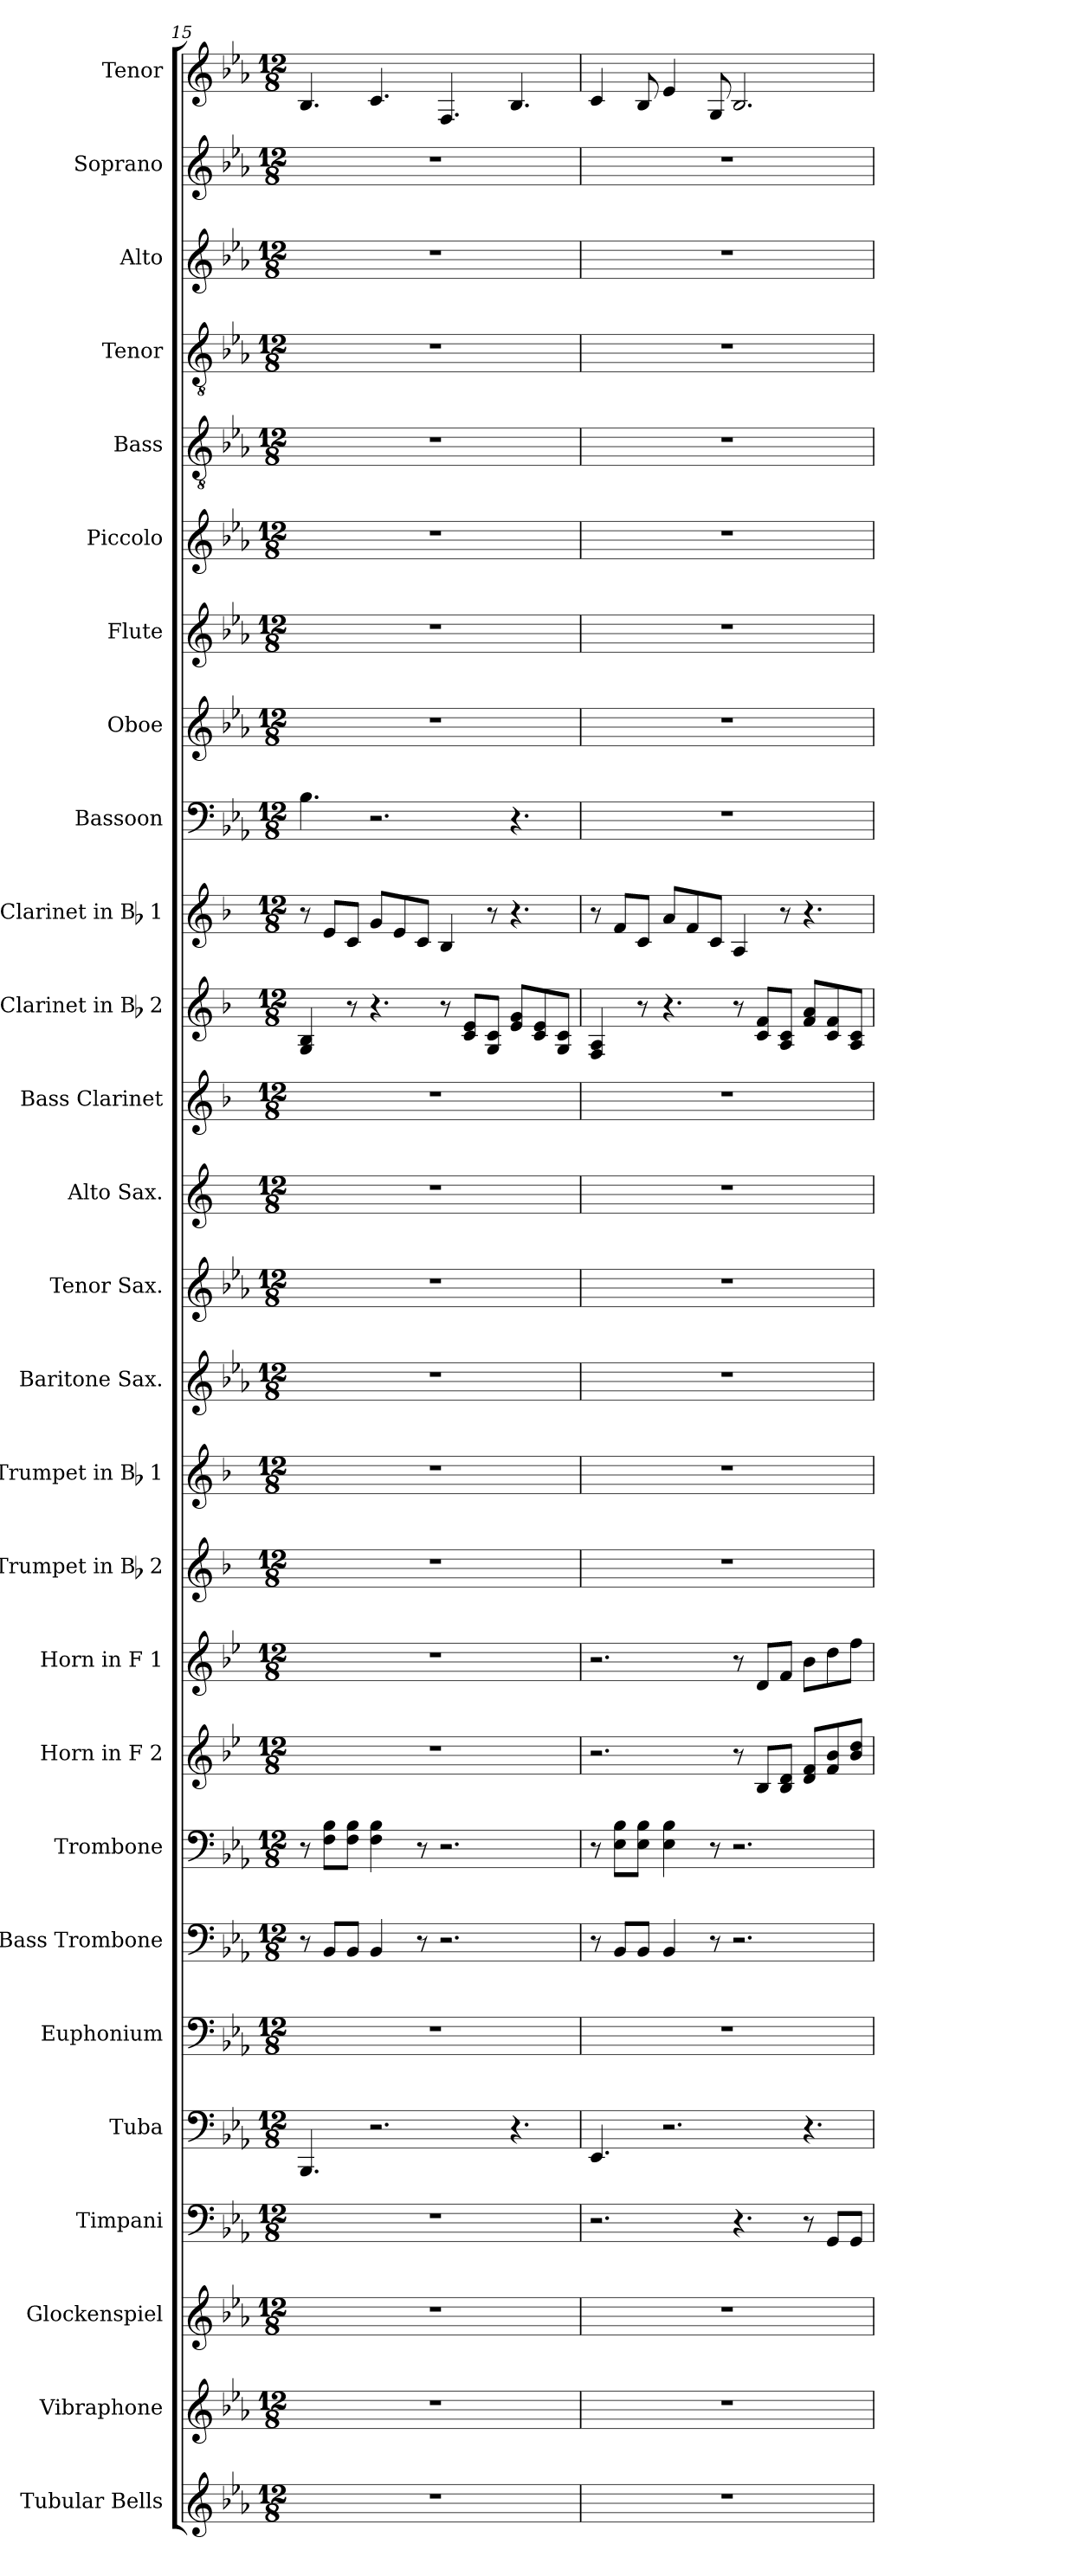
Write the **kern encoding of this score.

**kern	**kern	**kern	**kern	**kern	**kern	**kern	**kern	**kern	**kern	**kern	**kern	**kern	**kern	**kern	**kern	**kern	**kern	**kern	**kern	**kern	**kern	**kern	**kern	**kern	**kern	**kern
*part27	*part26	*part25	*part24	*part23	*part22	*part21	*part20	*part19	*part18	*part17	*part16	*part15	*part14	*part13	*part12	*part11	*part10	*part9	*part8	*part7	*part6	*part5	*part4	*part3	*part2	*part1
*staff27	*staff26	*staff25	*staff24	*staff23	*staff22	*staff21	*staff20	*staff19	*staff18	*staff17	*staff16	*staff15	*staff14	*staff13	*staff12	*staff11	*staff10	*staff9	*staff8	*staff7	*staff6	*staff5	*staff4	*staff3	*staff2	*staff1
*I"Tubular Bells	*I"Vibraphone	*I"Glockenspiel	*I"Timpani	*I"Tuba	*I"Euphonium	*I"Bass Trombone	*I"Trombone	*I"Horn in F 2	*I"Horn in F 1	*I"Trumpet in Bb 2	*I"Trumpet in Bb 1	*I"Baritone Sax.	*I"Tenor Sax.	*I"Alto Sax.	*I"Bass Clarinet	*I"Clarinet in Bb 2	*I"Clarinet in Bb 1	*I"Bassoon	*I"Oboe	*I"Flute	*I"Piccolo	*I"Bass	*I"Tenor	*I"Alto	*I"Soprano	*I"Tenor
*I'Tubular Bells	*I'Vibraphone	*I'Glockenspiel	*I'Timpani	*I'Tuba	*I'Euphonium	*I'Bass Trombone	*I'Trombone	*I'Horn in F 2	*I'Horn in F 1	*I'Trumpet in Bb 2	*I'Trumpet in Bb 1	*I'Baritone Sax.	*I'Tenor Sax.	*I'Alto Sax.	*I'Bass Clarinet	*I'Clarinet in Bb 2	*I'Clarinet in Bb 1	*I'Bassoon	*I'Oboe	*I'Flute	*I'Piccolo	*I'Bass	*I'Tenor	*I'Alto	*I'Soprano	*I'Tenor
*clefG2	*clefG2	*clefG2	*clefF4	*clefF4	*clefF4	*clefF4	*clefF4	*clefG2	*clefG2	*clefG2	*clefG2	*clefG2	*clefG2	*clefG2	*clefG2	*clefG2	*clefG2	*clefF4	*clefG2	*clefG2	*clefG2	*clefGv2	*clefGv2	*clefG2	*clefG2	*clefG2
*	*	*ITrd-14c-24	*	*	*	*	*	*ITrd4c7	*ITrd4c7	*ITrd1c2	*ITrd1c2	*ITrd12c21	*ITrd8c14	*ITrd5c9	*ITrd1c2	*ITrd1c2	*ITrd1c2	*	*	*	*ITrd-7c-12	*ITrd7c12	*ITrd7c12	*	*	*
*k[b-e-a-]	*k[b-e-a-]	*k[b-e-a-]	*k[b-e-a-]	*k[b-e-a-]	*k[b-e-a-]	*k[b-e-a-]	*k[b-e-a-]	*k[b-e-a-]	*k[b-e-a-]	*k[b-e-a-]	*k[b-e-a-]	*k[b-e-a-]	*k[b-e-a-]	*k[b-e-a-]	*k[b-e-a-]	*k[b-e-a-]	*k[b-e-a-]	*k[b-e-a-]	*k[b-e-a-]	*k[b-e-a-]	*k[b-e-a-]	*k[b-e-a-]	*k[b-e-a-]	*k[b-e-a-]	*k[b-e-a-]	*k[b-e-a-]
*E-:	*E-:	*E-:	*E-:	*E-:	*E-:	*E-:	*E-:	*E-:	*E-:	*E-:	*E-:	*E-:	*E-:	*E-:	*E-:	*E-:	*E-:	*E-:	*E-:	*E-:	*E-:	*E-:	*E-:	*E-:	*E-:	*E-:
*M12/8	*M12/8	*M12/8	*M12/8	*M12/8	*M12/8	*M12/8	*M12/8	*M12/8	*M12/8	*M12/8	*M12/8	*M12/8	*M12/8	*M12/8	*M12/8	*M12/8	*M12/8	*M12/8	*M12/8	*M12/8	*M12/8	*M12/8	*M12/8	*M12/8	*M12/8	*M12/8
=15	=15	=15	=15	=15	=15	=15	=15	=15	=15	=15	=15	=15	=15	=15	=15	=15	=15	=15	=15	=15	=15	=15	=15	=15	=15	=15
!LO:N:vis=1	!LO:N:vis=1	!LO:N:vis=1	!LO:N:vis=1	!	!LO:N:vis=1	!	!	!LO:N:vis=1	!LO:N:vis=1	!LO:N:vis=1	!LO:N:vis=1	!LO:N:vis=1	!LO:N:vis=1	!LO:N:vis=1	!LO:N:vis=1	!	!	!	!LO:N:vis=1	!LO:N:vis=1	!LO:N:vis=1	!LO:N:vis=1	!LO:N:vis=1	!LO:N:vis=1	!LO:N:vis=1	!
1.r	1.r	1.r	1.r	4.BBB-i/	1.r	8r	8r	1.r	1.r	1.r	1.r	1.r	1.r	1.r	1.r	4Fi/ 4A-i	8r	4.B-i\	1.r	1.r	1.r	1.r	1.r	1.r	1.r	4.B-i/
.	.	.	.	.	.	8BB-i/L	8Fi\ 8B-iL	.	.	.	.	.	.	.	.	.	8di/L	.	.	.	.	.	.	.	.	.
.	.	.	.	.	.	8BB-i/J	8Fi\ 8B-iJ	.	.	.	.	.	.	.	.	8r	8B-i/J	.	.	.	.	.	.	.	.	.
.	.	.	.	2.r	.	4BB-i/	4Fi\ 4B-i	.	.	.	.	.	.	.	.	4.r	8fi/L	2.r	.	.	.	.	.	.	.	4.ci/
.	.	.	.	.	.	.	.	.	.	.	.	.	.	.	.	.	8di/	.	.	.	.	.	.	.	.	.
.	.	.	.	.	.	8r	8r	.	.	.	.	.	.	.	.	.	8B-i/J	.	.	.	.	.	.	.	.	.
.	.	.	.	.	.	2.r	2.r	.	.	.	.	.	.	.	.	8r	4A-i/	.	.	.	.	.	.	.	.	4.Fi/
.	.	.	.	.	.	.	.	.	.	.	.	.	.	.	.	8B-i/ 8diL	.	.	.	.	.	.	.	.	.	.
.	.	.	.	.	.	.	.	.	.	.	.	.	.	.	.	8Fi/ 8B-iJ	8r	.	.	.	.	.	.	.	.	.
.	.	.	.	4.r	.	.	.	.	.	.	.	.	.	.	.	8di/ 8fiL	4.r	4.r	.	.	.	.	.	.	.	4.B-i/
.	.	.	.	.	.	.	.	.	.	.	.	.	.	.	.	8B-i/ 8di	.	.	.	.	.	.	.	.	.	.
.	.	.	.	.	.	.	.	.	.	.	.	.	.	.	.	8Fi/ 8B-iJ	.	.	.	.	.	.	.	.	.	.
!!LO:PB:g=z
=16	=16	=16	=16	=16	=16	=16	=16	=16	=16	=16	=16	=16	=16	=16	=16	=16	=16	=16	=16	=16	=16	=16	=16	=16	=16	=16
!LO:N:vis=1	!LO:N:vis=1	!LO:N:vis=1	!	!	!LO:N:vis=1	!	!	!	!	!LO:N:vis=1	!LO:N:vis=1	!LO:N:vis=1	!LO:N:vis=1	!LO:N:vis=1	!LO:N:vis=1	!	!	!LO:N:vis=1	!LO:N:vis=1	!LO:N:vis=1	!LO:N:vis=1	!LO:N:vis=1	!LO:N:vis=1	!LO:N:vis=1	!LO:N:vis=1	!
1.r	1.r	1.r	2.r	4.EE-i/	1.r	8r	8r	2.r	2.r	1.r	1.r	1.r	1.r	1.r	1.r	4E-i/ 4Gi	8r	1.r	1.r	1.r	1.r	1.r	1.r	1.r	1.r	4ci/
.	.	.	.	.	.	8BB-i/L	8E-i\ 8B-iL	.	.	.	.	.	.	.	.	.	8e-i/L	.	.	.	.	.	.	.	.	.
.	.	.	.	.	.	8BB-i/J	8E-i\ 8B-iJ	.	.	.	.	.	.	.	.	8r	8B-i/J	.	.	.	.	.	.	.	.	8B-i/
.	.	.	.	2.r	.	4BB-i/	4E-i\ 4B-i	.	.	.	.	.	.	.	.	4.r	8gi/L	.	.	.	.	.	.	.	.	4e-i/
.	.	.	.	.	.	.	.	.	.	.	.	.	.	.	.	.	8e-i/	.	.	.	.	.	.	.	.	.
.	.	.	.	.	.	8r	8r	.	.	.	.	.	.	.	.	.	8B-i/J	.	.	.	.	.	.	.	.	8Gi/
.	.	.	4.r	.	.	2.r	2.r	8r	8r	.	.	.	.	.	.	8r	4Gi/	.	.	.	.	.	.	.	.	2.B-i/
.	.	.	.	.	.	.	.	8E-i/L	8Gi/L	.	.	.	.	.	.	8B-i/ 8e-iL	.	.	.	.	.	.	.	.	.	.
.	.	.	.	.	.	.	.	8E-i/ 8GiJ	8B-i/J	.	.	.	.	.	.	8Gi/ 8B-iJ	8r	.	.	.	.	.	.	.	.	.
.	.	.	8r	4.r	.	.	.	8Gi/ 8B-iL	8e-i\L	.	.	.	.	.	.	8e-i/ 8giL	4.r	.	.	.	.	.	.	.	.	.
.	.	.	8GGi/L	.	.	.	.	8B-i/ 8e-i	8gi\	.	.	.	.	.	.	8B-i/ 8e-i	.	.	.	.	.	.	.	.	.	.
.	.	.	8GGi/J	.	.	.	.	8e-i/ 8giJ	8b-i\J	.	.	.	.	.	.	8Gi/ 8B-iJ	.	.	.	.	.	.	.	.	.	.
=	=	=	=	=	=	=	=	=	=	=	=	=	=	=	=	=	=	=	=	=	=	=	=	=	=	=
*-	*-	*-	*-	*-	*-	*-	*-	*-	*-	*-	*-	*-	*-	*-	*-	*-	*-	*-	*-	*-	*-	*-	*-	*-	*-	*-
